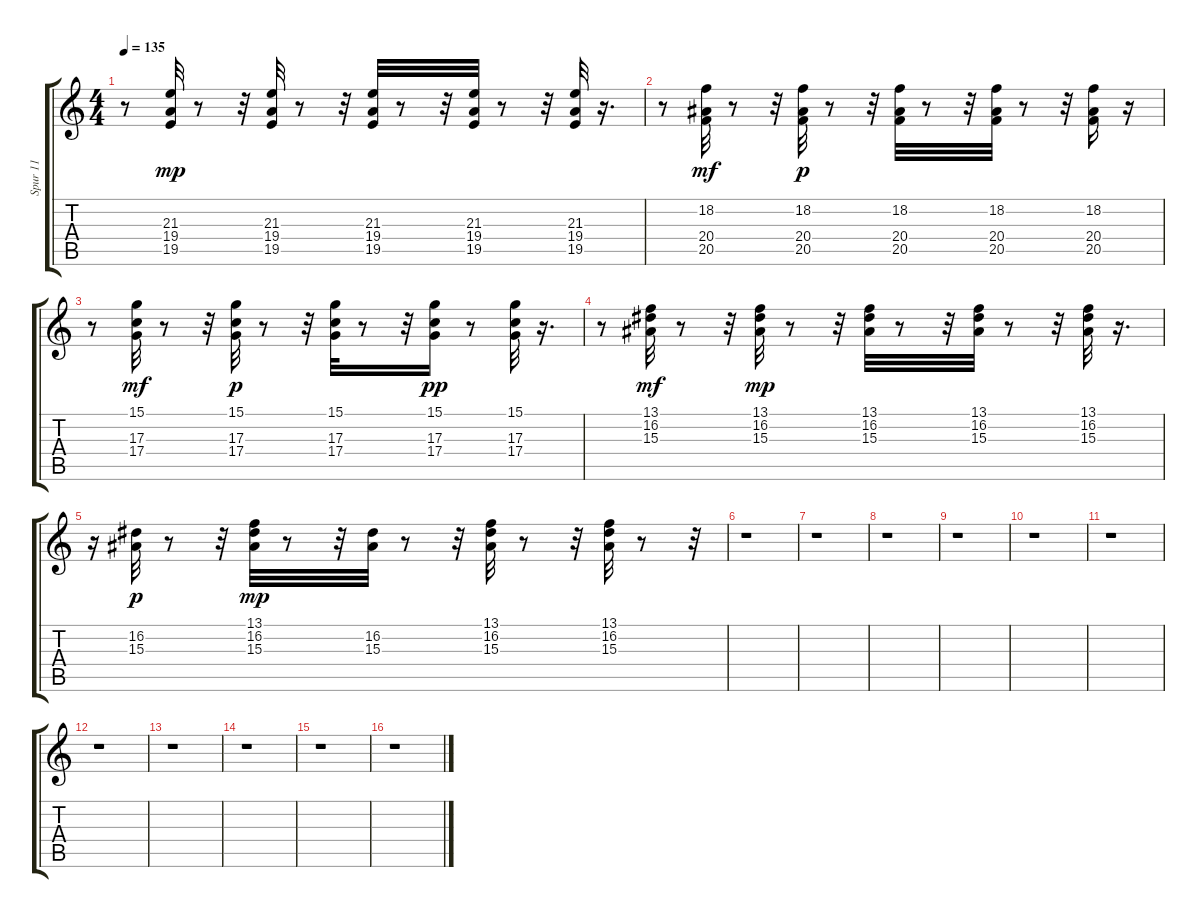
\track ("Spur 11" "Spur 11") {instrument lead6voice}
\staff {score tabs}
\tuning (E4 B3 G3 D3 A2 E2) {hide}
\ts (4 4)
\tempo 135
\clef g2
\ks c
r.8{dy mp} (21.3 19.4 19.5).32 r.8 r.32 (21.3 19.4 19.5).32 r.8 r.32 (21.3 19.4 19.5).32 r.8 r.32 (21.3 19.4 19.5).32 r.8 r.32 (21.3 19.4 19.5).32 r.16{d} |
r.8 (18.2 20.4 20.5).32{dy mf} r.8 r.32 (18.2 20.4 20.5).32{dy p} r.8 r.32 (18.2 20.4 20.5).32 r.8 r.32 (18.2 20.4 20.5).32 r.8 r.32 (18.2 20.4 20.5).16 r.16 |
r.8 (15.1 17.3 17.4).32{dy mf} r.8 r.32 (15.1 17.3 17.4).32{dy p} r.8 r.32 (15.1 17.3 17.4).32 r.8 r.32 (15.1 17.3 17.4).16{dy pp} r.8 (15.1 17.3 17.4).32 r.16{d} |
r.8 (13.1 16.2 15.3).32{dy mf} r.8 r.32 (13.1 16.2 15.3).32{dy mp} r.8 r.32 (13.1 16.2 15.3).32 r.8 r.32 (13.1 16.2 15.3).32 r.8 r.32 (13.1 16.2 15.3).32 r.16{d} |
r.16 (16.2 15.3).32{dy p} r.8 r.32 (13.1 16.2 15.3).32{dy mp} r.8 r.32 (16.2 15.3).32 r.8 r.32 (13.1 16.2 15.3).32 r.8 r.32 (13.1 16.2 15.3).32 r.8 r.32 |
r.1 |
r.1 |
r.1 |
r.1 |
r.1 |
r.1 |
r.1 |
r.1 |
r.1 |
r.1 |
r.1
